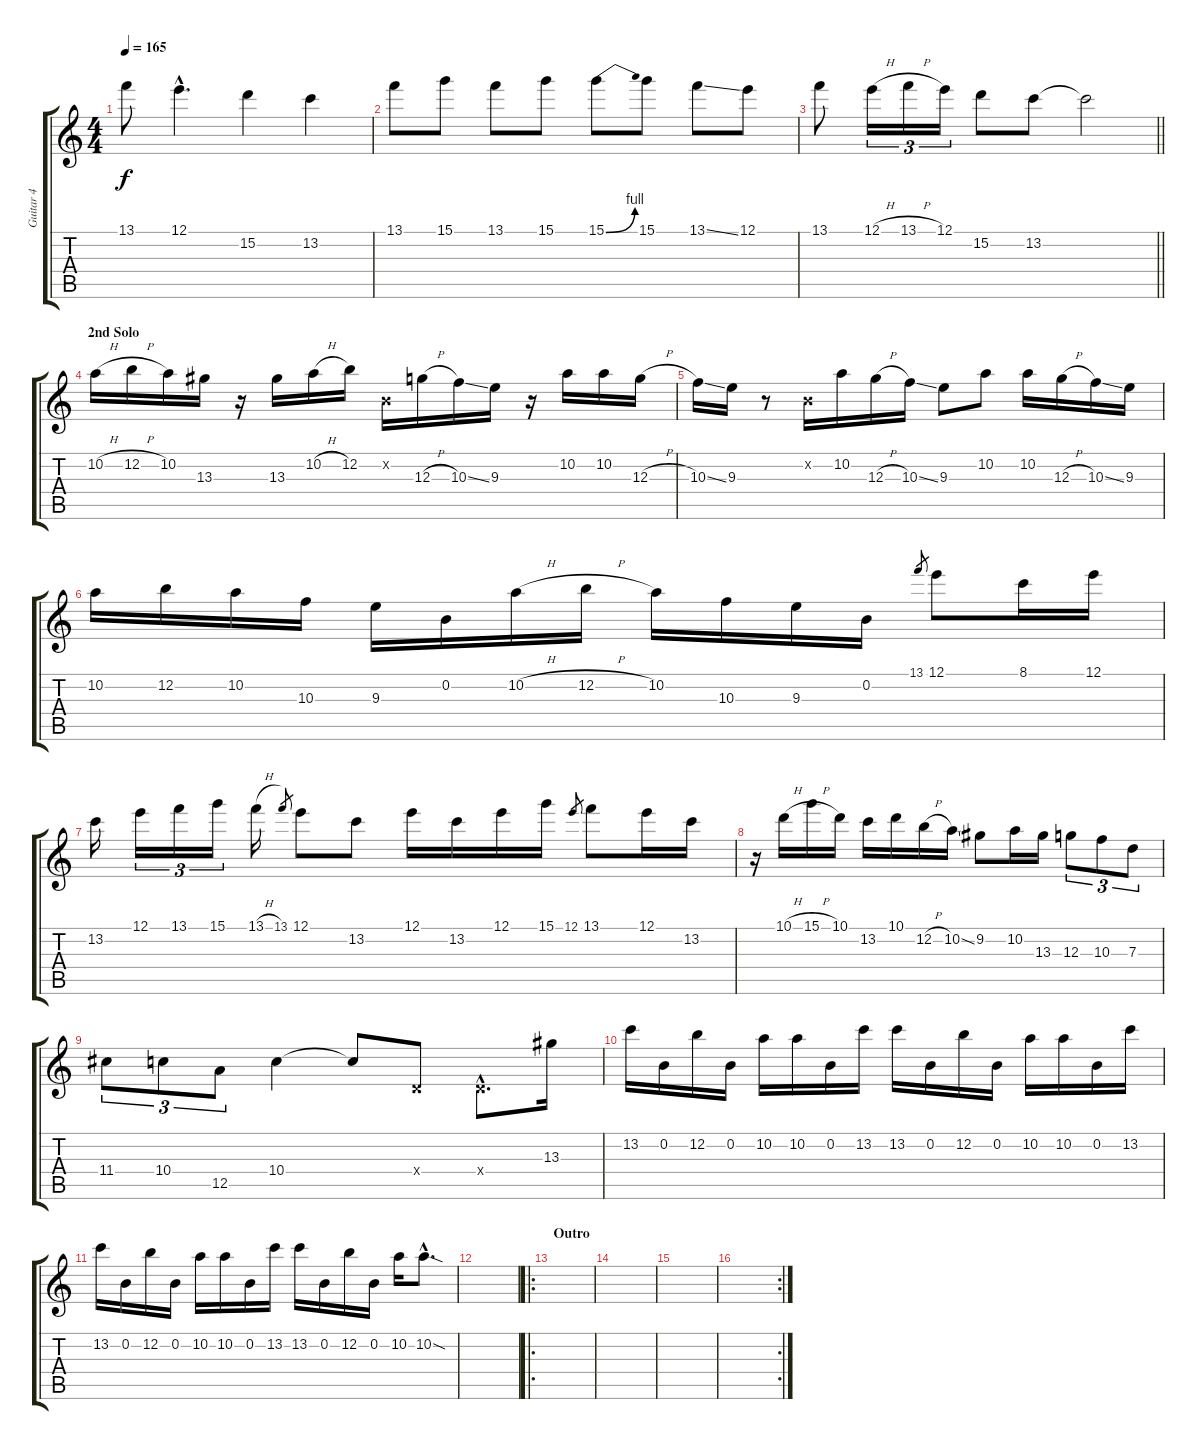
\track ("Guitar 4" "Guitar 4") {instrument distortionguitar}
\staff {score tabs}
\tuning (E4 B3 G3 D3 A2 E2) {hide}
\ts (4 4)
\tempo 165
\clef g2
\ks c
13.1{t}.8{dy f} 12.1{hac}.4{d} 15.2.4 13.2.4 |
13.1.8 15.1.8 13.1.8 15.1.8 15.1{be (bend 0 0 60 4)}.8 15.1.8 13.1{ss}.8 12.1.8 |
\barLineRight lightlight
13.1.8 12.1{h}.16{tu (3 2)} 13.1{h}.16{tu (3 2)} 12.1.16{tu (3 2)} 15.2.8 13.2.8 13.2{t}.2 |
\section ("" "2nd Solo")
10.2{h}.16 12.2{h}.16 10.2.16 13.3.16 r.16 13.3.16 10.2{h}.16 12.2.16 0.2{x}.16 12.3{h}.16 10.3{ss}.16 9.3.16 r.16 10.2.16 10.2.16 12.3{h}.16 |
10.3{ss}.16 9.3.16 r.8 0.2{x}.16 10.2.16 12.3{h}.16 10.3{ss}.16 9.3.8 10.2.8 10.2.16 12.3{h}.16 10.3{ss}.16 9.3.16 |
10.2.16 12.2.16 10.2.16 10.3.16 9.3.16 0.2.16 10.2{h}.16 12.2{h}.16 10.2.16 10.3.16 9.3.16 0.2.16 13.1.8{gr} 12.1.8 8.1.16 12.1.16 |
13.2.16 12.1.16{tu (3 2)} 13.1.16{tu (3 2)} 15.1.16{tu (3 2)} 13.1{h}.16 13.1.8{gr} 12.1.8 13.2.8 12.1.16 13.2.16 12.1.16 15.1.16 12.1.8{gr} 13.1.8 12.1.16 13.2.16 |
r.16 10.1{h}.16 15.1{h}.16 10.1.16 13.2.16 10.1.16 12.2{h}.16 10.2{ss}.16 9.2.8 10.2.16 13.3.16 12.3.8{tu (3 2)} 10.3.8{tu (3 2)} 7.3.8{tu (3 2)} |
11.4.8{tu (3 2)} 10.4.8{tu (3 2)} 12.5.8{tu (3 2)} 10.4.4 10.4{t}.8 0.4{x}.8 0.4{hac x}.8{d} 13.3.16 |
13.2.16 0.2.16 12.2.16 0.2.16 10.2.16 10.2.16 0.2.16 13.2.16 13.2.16 0.2.16 12.2.16 0.2.16 10.2.16 10.2.16 0.2.16 13.2.16 |
13.2.16 0.2.16 12.2.16 0.2.16 10.2.16 10.2.16 0.2.16 13.2.16 13.2.16 0.2.16 12.2.16 0.2.16 10.2.16 10.2{sod hac}.8{d} |
|
\ro
\section ("" "Outro")
|
|
|
\rc 2
